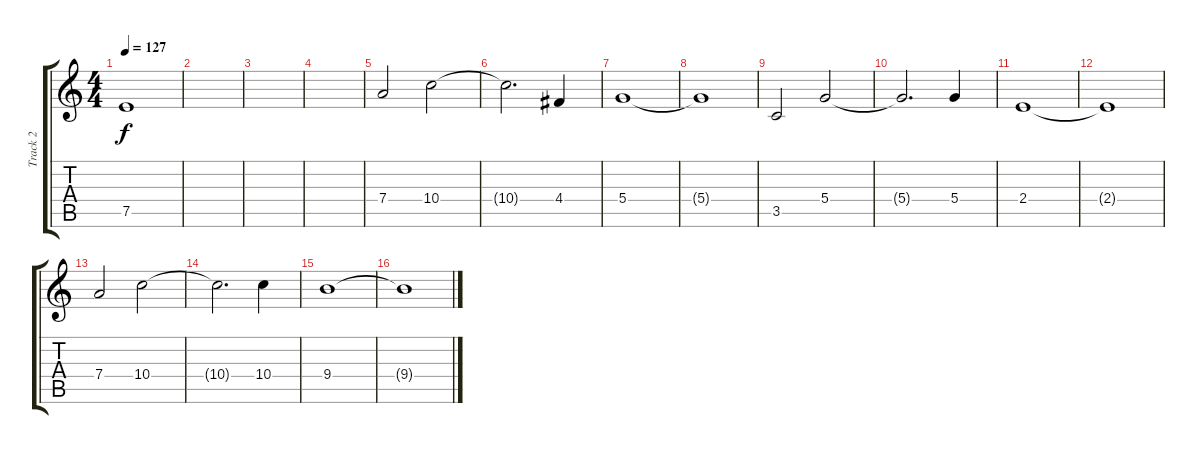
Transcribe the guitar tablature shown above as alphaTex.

\track ("Track 2" "Track 2") {instrument electricguitarclean}
\staff {score tabs}
\tuning (E4 B3 G3 D3 A2 E2) {hide}
\ts (4 4)
\tempo 127
\clef g2
\ks c
7.5{t}.1{dy f} |
|
|
|
7.4.2 10.4.2 |
10.4{t}.2{d} 4.4.4 |
5.4.1 |
5.4{t}.1 |
3.5.2 5.4.2 |
5.4{t}.2{d} 5.4.4 |
2.4.1 |
2.4{t}.1 |
7.4.2 10.4.2 |
10.4{t}.2{d} 10.4.4 |
9.4.1 |
9.4{t}.1
